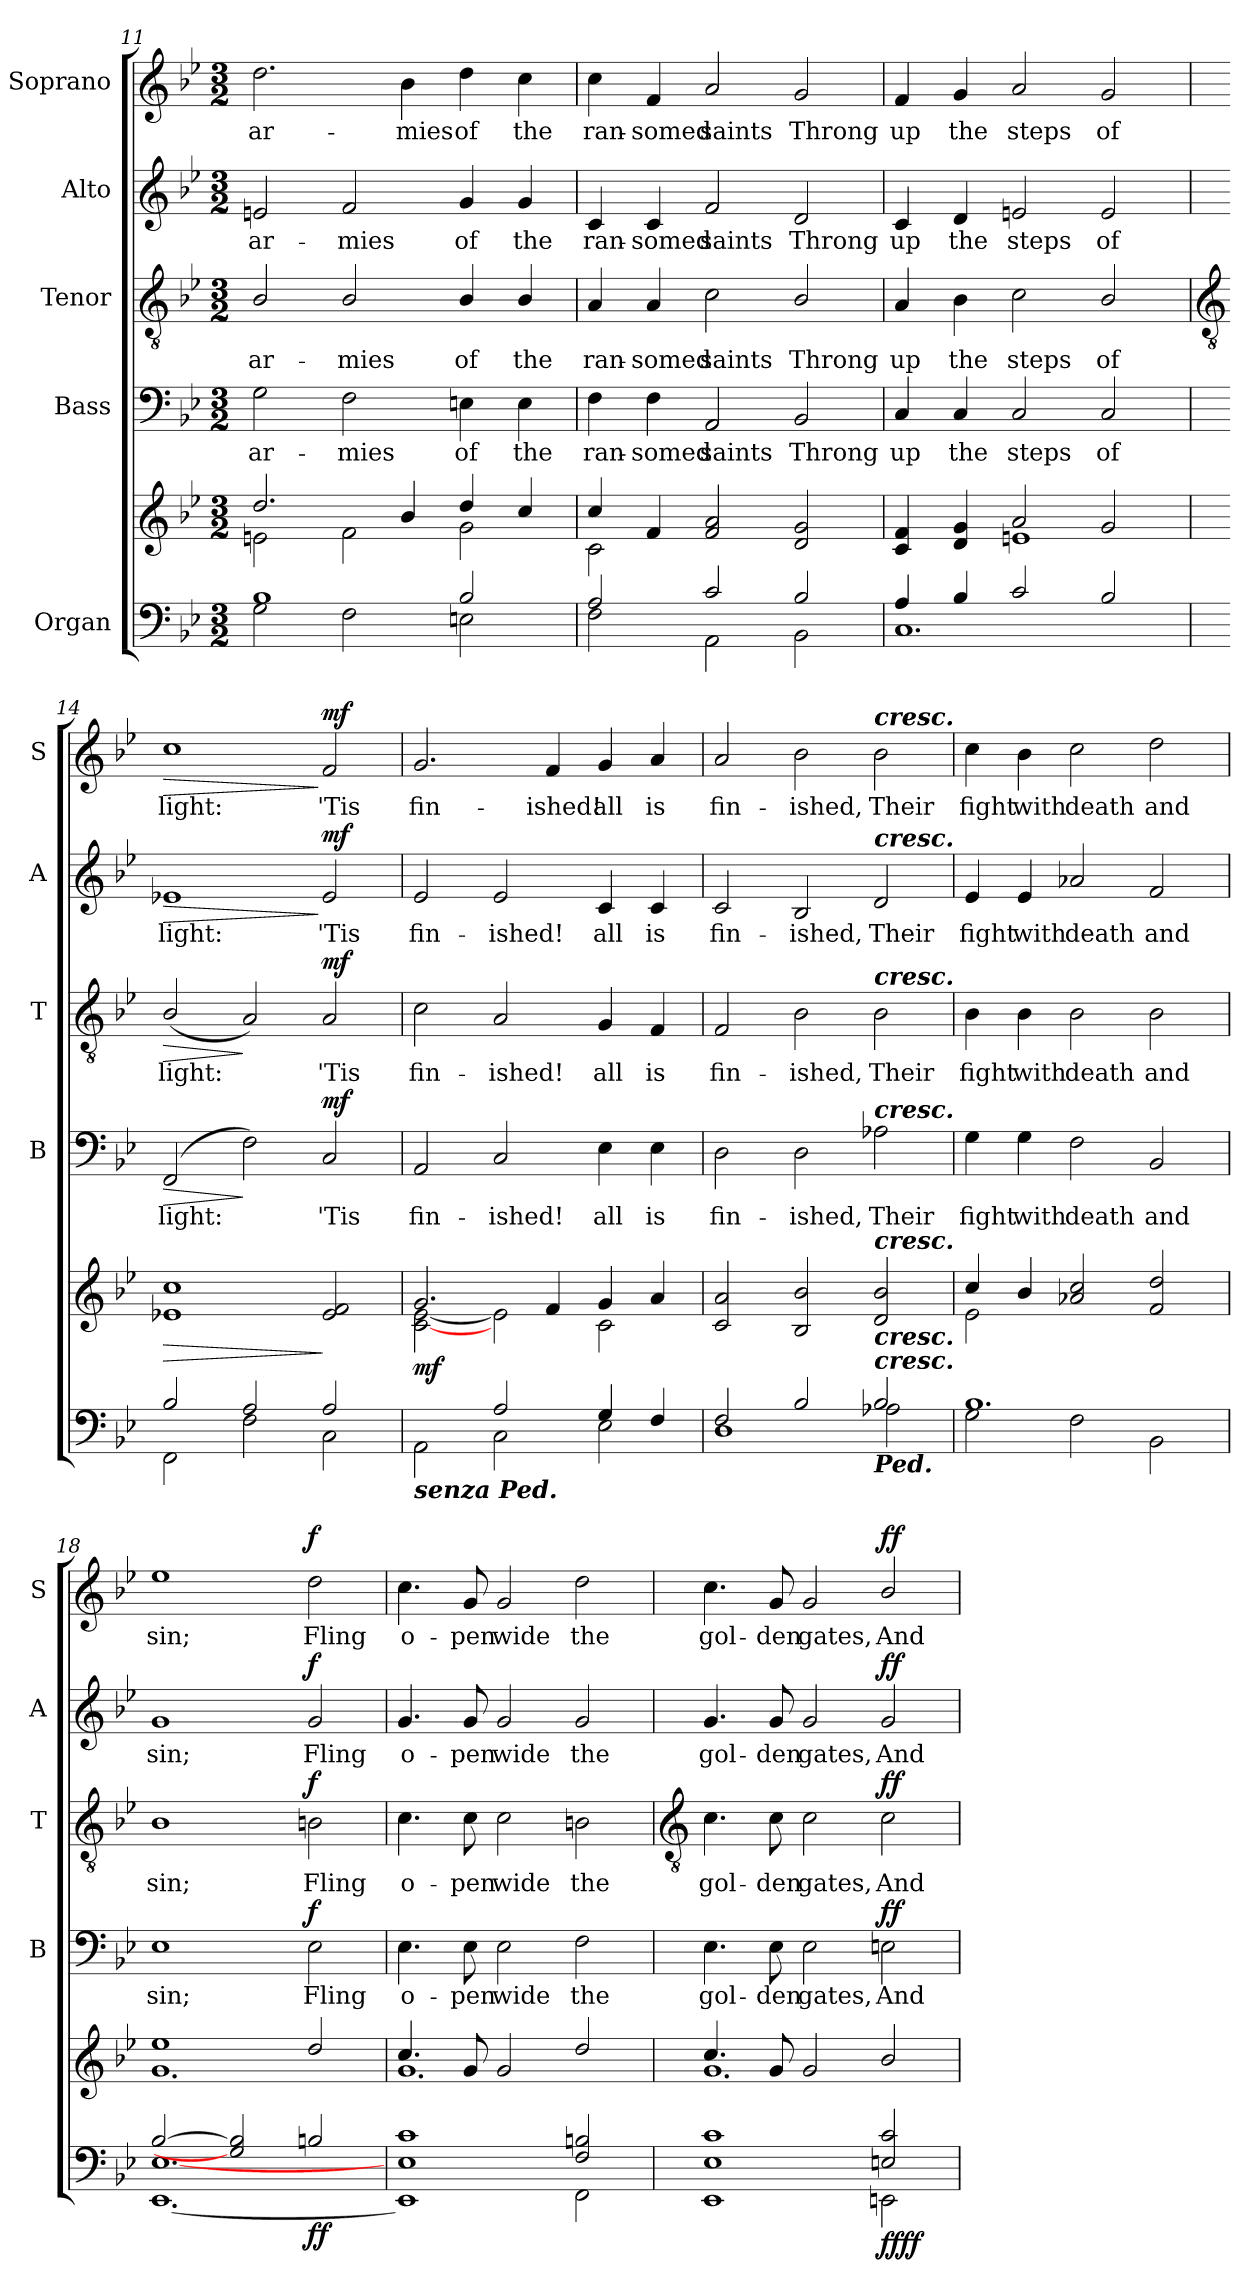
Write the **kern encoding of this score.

**kern	**kern	**dynam	**kern	**text	**dynam	**kern	**text	**dynam	**kern	**text	**dynam	**kern	**text	**dynam
*part5	*part5	*part5	*part4	*part4	*part4	*part3	*part3	*part3	*part2	*part2	*part2	*part1	*part1	*part1
*staff6	*staff5	*staff5/6	*staff4	*staff4	*staff4	*staff3	*staff3	*staff3	*staff2	*staff2	*staff2	*staff1	*staff1	*staff1
*I"Organ	*	*	*I"Bass	*	*	*I"Tenor	*	*	*I"Alto	*	*	*I"Soprano	*	*
*	*	*	*I'B	*	*	*I'T	*	*	*I'A	*	*	*I'S	*	*
*clefF4	*clefG2	*	*clefF4	*	*	*clefGv2	*	*	*clefG2	*	*	*clefG2	*	*
*k[b-e-]	*k[b-e-]	*	*k[b-e-]	*	*	*k[b-e-]	*	*	*k[b-e-]	*	*	*k[b-e-]	*	*
*B-:	*B-:	*	*B-:	*	*	*B-:	*	*	*B-:	*	*	*B-:	*	*
*M3/2	*M3/2	*	*M3/2	*	*	*M3/2	*	*	*M3/2	*	*	*M3/2	*	*
=11	=11	=11	=11	=11	=11	=11	=11	=11	=11	=11	=11	=11	=11	=11
*^	*^	*	*	*	*	*	*	*	*	*	*	*	*	*
!	!	!	!	!	!	!LO:LY:b	!	!	!LO:LY:b	!	!	!LO:LY:b	!	!	!LO:LY:b	!
1B-/	2G\	2.dd/	2en\	.	2G\	ar-	.	2B-/	ar-	.	2en	ar-	.	2.dd	ar-	.
!	!	!	!	!	!	!LO:LY:b	!	!	!LO:LY:b	!	!	!LO:LY:b	!	!	!	!
.	2F\	.	2f\	.	2F\	-mies	.	2B-/	-mies	.	2f	-mies	.	.	.	.
!	!	!	!	!	!	!	!	!	!	!	!	!	!	!	!LO:LY:b	!
.	.	4b-/	.	.	.	.	.	.	.	.	.	.	.	4b-	-mies	.
!	!	!	!	!	!	!LO:LY:b	!	!	!LO:LY:b	!	!	!LO:LY:b	!	!	!LO:LY:b	!
2B-/	2En\	4dd/	2g\	.	4En\	of	.	4B-/	of	.	4g	of	.	4dd	of	.
!	!	!	!	!	!	!LO:LY:b	!	!	!LO:LY:b	!	!	!LO:LY:b	!	!	!LO:LY:b	!
.	.	4cc/	.	.	4E\	the	.	4B-/	the	.	4g	the	.	4cc	the	.
=12	=12	=12	=12	=12	=12	=12	=12	=12	=12	=12	=12	=12	=12	=12	=12	=12
!	!	!	!	!	!	!LO:LY:b	!	!	!LO:LY:b	!	!	!LO:LY:b	!	!	!LO:LY:b	!
2A/	2F\	4cc/	2c\	.	4F	ran-	.	4A	ran-	.	4c	ran-	.	4cc	ran-	.
!	!	!	!	!	!	!LO:LY:b	!	!	!LO:LY:b	!	!	!LO:LY:b	!	!	!LO:LY:b	!
.	.	4f/	.	.	4F	-somed	.	4A	-somed	.	4c	-somed	.	4f	-somed	.
!	!	!	!	!	!	!LO:LY:b	!	!	!LO:LY:b	!	!	!LO:LY:b	!	!	!LO:LY:b	!
2c/	2AA\	2f/ 2a/	1ryy	.	2AA/	saints	.	2c	saints	.	2f	saints	.	2a	saints	.
!	!	!	!	!	!	!LO:LY:b	!	!	!LO:LY:b	!	!	!LO:LY:b	!	!	!LO:LY:b	!
2B-/	2BB-\	2d/ 2g/	.	.	2BB-/	Throng	.	2B-/	Throng	.	2d	Throng	.	2g	Throng	.
=13	=13	=13	=13	=13	=13	=13	=13	=13	=13	=13	=13	=13	=13	=13	=13	=13
!	!	!	!	!	!	!LO:LY:b	!	!	!LO:LY:b	!	!	!LO:LY:b	!	!	!LO:LY:b	!
4A/	1.C\	4c/ 4f/	2ryy	.	4C	up	.	4A	up	.	4c	up	.	4f	up	.
!	!	!	!	!	!	!LO:LY:b	!	!	!LO:LY:b	!	!	!LO:LY:b	!	!	!LO:LY:b	!
4B-/	.	4d/ 4g/	.	.	4C	the	.	4B-	the	.	4d	the	.	4g	the	.
!	!	!	!	!	!	!LO:LY:b	!	!	!LO:LY:b	!	!	!LO:LY:b	!	!	!LO:LY:b	!
2c/	.	2a/	1en\	.	2C	steps	.	2c	steps	.	2en	steps	.	2a	steps	.
!	!	!	!	!	!	!LO:LY:b	!	!	!LO:LY:b	!	!	!LO:LY:b	!	!	!LO:LY:b	!
2B-/	.	2g/	.	.	2C/	of	.	2B-/	of	.	2e	of	.	2g	of	.
!!LO:LB:g=z
=14	=14	=14	=14	=14	=14	=14	=14	=14	=14	=14	=14	=14	=14	=14	=14	=14
*	*	*	*	*	*	*	*	*clefGv2	*	*	*	*	*	*	*	*
!	!	!	!	!LO:HP:b	!	!LO:LY:b	!LO:HP:b	!	!LO:LY:b	!LO:HP:b	!	!LO:LY:b	!LO:HP:b	!	!LO:LY:b	!LO:HP:b
2B-/	2FF\	1e-X/ 1cc/	1.ryy	>	(2FF/	light:	>	(<2B-/	light:	>	1e-X	light:	>	1cc	light:	>
2A/	2F\	.	.	.	2F)	.	]	2A)	.	]	.	.	.	.	.	.
!	!	!	!	!LO:DY:n=1:b=2	!	!LO:LY:b	!	!	!LO:LY:b	!	!	!LO:LY:b	!	!	!LO:LY:b	!
!	!	!	!	!LO:DY:n=2:b=2	!	!	!	!	!	!	!	!	!	!	!	!
!	!	!	!	!LO:DY:n=3:b	!	!	!LO:DY:b	!	!	!LO:DY:b	!	!	!LO:DY:n=1:b	!	!	!LO:DY:n=1:b
2A/	2C\	2e-/ 2f/	.	] mf mf mf	2C	'Tis	mf	2A	'Tis	mf	2e-	'Tis	] mf	2f	'Tis	] mf
=15	=15	=15	=15	=15	=15	=15	=15	=15	=15	=15	=15	=15	=15	=15	=15	=15
!LO:TX:b:Bi:t=senza Ped.	!	!	!	!	!	!	!	!	!	!	!	!	!	!	!	!
!	!	!	!	!LO:DY:b	!	!LO:LY:b	!	!	!LO:LY:b	!	!	!LO:LY:b	!	!	!LO:LY:b	!
2ryy	2AA\	2.g/	[2c\ [2e-\	mf	2AA	fin-	.	2c	fin-	.	2e-	fin-	.	2.g	fin-	.
!	!	!	!	!	!	!LO:LY:b	!	!	!LO:LY:b	!	!	!LO:LY:b	!	!	!	!
2A/	2C\	.	2e-\]	.	2C	-ished!	.	2A	-ished!	.	2e-	-ished!	.	.	.	.
!	!	!	!	!	!	!	!	!	!	!	!	!	!	!	!LO:LY:b	!
.	.	4f/	.	.	.	.	.	.	.	.	.	.	.	4f	-ished!	.
!	!	!	!	!	!	!LO:LY:b	!	!	!LO:LY:b	!	!	!LO:LY:b	!	!	!LO:LY:b	!
4G/	2E-\	4g/	2c\	.	4E-	all	.	4G	all	.	4c	all	.	4g	all	.
!	!	!	!	!	!	!LO:LY:b	!	!	!LO:LY:b	!	!	!LO:LY:b	!	!	!LO:LY:b	!
4F/	.	4a/	.	.	4E-	is	.	4F	is	.	4c	is	.	4a	is	.
=16	=16	=16	=16	=16	=16	=16	=16	=16	=16	=16	=16	=16	=16	=16	=16	=16
!	!	!	!	!	!	!LO:LY:b	!	!	!LO:LY:b	!	!	!LO:LY:b	!	!	!LO:LY:b	!
2F/	1D\	2c/ 2a/	1.ryy	.	2D	fin-	.	2F	fin-	.	2c	fin-	.	2a	fin-	.
!	!	!	!	!	!	!LO:LY:b	!	!	!LO:LY:b	!	!	!LO:LY:b	!	!	!LO:LY:b	!
2B-/	.	2B-/ 2b-/	.	.	2D	-ished,	.	2B-	-ished,	.	2B-	-ished,	.	2b-	-ished,	.
!	!	!	!	!	!	!	!	!	!	!	!	!	!	!LO:TX:a:Bi:t=cresc.	!	!
!	!	!	!	!	!	!	!	!	!	!	!LO:TX:a:Bi:t=cresc.	!	!	!	!	!
!	!	!	!	!	!	!	!	!LO:TX:a:Bi:t=cresc.	!	!	!	!	!	!	!	!
!	!	!	!	!	!LO:TX:a:Bi:t=cresc.	!	!	!	!	!	!	!	!	!	!	!
!	!	!LO:TX:a:Bi:t=cresc.	!	!	!	!	!	!	!	!	!	!	!	!	!	!
!LO:TX:a:Bi:t=cresc.	!	!	!	!	!	!	!	!	!	!	!	!	!	!	!	!
!LO:TX:a:Bi:t=cresc.	!	!	!	!	!	!	!	!	!	!	!	!	!	!	!	!
!LO:TX:b:Bi:t=Ped.	!	!	!	!	!	!	!	!	!	!	!	!	!	!	!	!
!	!	!	!	!	!	!LO:LY:b	!	!	!LO:LY:b	!	!	!LO:LY:b	!	!	!LO:LY:b	!
2B-/	2A-X\	2d/ 2b-/	.	.	2A-X	Their	.	2B-	Their	.	2d	Their	.	2b-	Their	.
=17	=17	=17	=17	=17	=17	=17	=17	=17	=17	=17	=17	=17	=17	=17	=17	=17
!	!	!	!	!	!	!LO:LY:b	!	!	!LO:LY:b	!	!	!LO:LY:b	!	!	!LO:LY:b	!
1.B-/	2G\	4cc/	2e-\	.	4G	fight	.	4B-	fight	.	4e-	fight	.	4cc	fight	.
!	!	!	!	!	!	!LO:LY:b	!	!	!LO:LY:b	!	!	!LO:LY:b	!	!	!LO:LY:b	!
.	.	4b-/	.	.	4G	with	.	4B-	with	.	4e-	with	.	4b-	with	.
!	!	!	!	!	!	!LO:LY:b	!	!	!LO:LY:b	!	!	!LO:LY:b	!	!	!LO:LY:b	!
.	2F\	2a-X/ 2cc/	1ryy	.	2F	death	.	2B-	death	.	2a-X	death	.	2cc	death	.
!	!	!	!	!	!	!LO:LY:b	!	!	!LO:LY:b	!	!	!LO:LY:b	!	!	!LO:LY:b	!
.	2BB-\	2f/ 2dd/	.	.	2BB-	and	.	2B-	and	.	2f	and	.	2dd	and	.
=18	=18	=18	=18	=18	=18	=18	=18	=18	=18	=18	=18	=18	=18	=18	=18	=18
!	!	!	!	!	!	!LO:LY:b	!	!	!LO:LY:b	!	!	!LO:LY:b	!	!	!LO:LY:b	!
[2B-/	[1.EE-\ [1.E-\	1ee-/	1.g\	.	1E-	sin;	.	1B-	sin;	.	1g	sin;	.	1ee-	sin;	.
2G/] 2B-/]	.	.	.	.	.	.	.	.	.	.	.	.	.	.	.	.
!	!	!	!	!LO:DY:b=2	!	!LO:LY:b	!	!	!LO:LY:b	!	!	!LO:LY:b	!	!	!LO:LY:b	!
!	!	!	!	!LO:DY:n=1:b	!	!	!LO:DY:b	!	!	!LO:DY:b	!	!	!LO:DY:b	!	!	!LO:DY:b
2Bn/	.	2dd/	.	f f	2E-	Fling	f	2Bn	Fling	f	2g	Fling	f	2dd	Fling	f
=19	=19	=19	=19	=19	=19	=19	=19	=19	=19	=19	=19	=19	=19	=19	=19	=19
!	!	!	!	!	!	!LO:LY:b	!	!	!LO:LY:b	!	!	!LO:LY:b	!	!	!LO:LY:b	!
1E-/ 1c/	1EE-\]	4.cc/	1.g\	.	4.E-	o-	.	4.c	o-	.	4.g	o-	.	4.cc	o-	.
!	!	!	!	!	!	!LO:LY:b	!	!	!LO:LY:b	!	!	!LO:LY:b	!	!	!LO:LY:b	!
.	.	8g/	.	.	8E-	-pen	.	8c	-pen	.	8g	-pen	.	8g	-pen	.
!	!	!	!	!	!	!LO:LY:b	!	!	!LO:LY:b	!	!	!LO:LY:b	!	!	!LO:LY:b	!
.	.	2g/	.	.	2E-	wide	.	2c	wide	.	2g	wide	.	2g	wide	.
!	!	!	!	!	!	!LO:LY:b	!	!	!LO:LY:b	!	!	!LO:LY:b	!	!	!LO:LY:b	!
2F/ 2Bn/	2FF\	2dd/	.	.	2F	the	.	2Bn	the	.	2g	the	.	2dd	the	.
!!LO:LB:g=z
=20	=20	=20	=20	=20	=20	=20	=20	=20	=20	=20	=20	=20	=20	=20	=20	=20
*	*	*	*	*	*	*	*	*clefGv2	*	*	*	*	*	*	*	*
!	!	!	!	!	!	!LO:LY:b	!	!	!LO:LY:b	!	!	!LO:LY:b	!	!	!LO:LY:b	!
1E-/ 1c/	1EE-\	4.cc/	1.g\	.	4.E-	gol-	.	4.c	gol-	.	4.g	gol-	.	4.cc	gol-	.
!	!	!	!	!	!	!LO:LY:b	!	!	!LO:LY:b	!	!	!LO:LY:b	!	!	!LO:LY:b	!
.	.	8g/	.	.	8E-	-den	.	8c	-den	.	8g	-den	.	8g	-den	.
!	!	!	!	!	!	!LO:LY:b	!	!	!LO:LY:b	!	!	!LO:LY:b	!	!	!LO:LY:b	!
.	.	2g/	.	.	2E-	gates,	.	2c	gates,	.	2g	gates,	.	2g	gates,	.
!	!	!	!	!LO:DY:b=2	!	!LO:LY:b	!	!	!LO:LY:b	!	!	!LO:LY:b	!	!	!LO:LY:b	!
!	!	!	!	!LO:DY:n=1:b	!	!	!LO:DY:b	!	!	!LO:DY:b	!	!	!LO:DY:b	!	!	!LO:DY:b
2En/ 2c/	2EEn\	2b-/	.	ff ff	2En	And	ff	2c	And	ff	2g	And	ff	2b-/	And	ff
*v	*v	*	*	*	*	*	*	*	*	*	*	*	*	*	*	*
*	*v	*v	*	*	*	*	*	*	*	*	*	*	*	*	*
=	=	=	=	=	=	=	=	=	=	=	=	=	=	=
*-	*-	*-	*-	*-	*-	*-	*-	*-	*-	*-	*-	*-	*-	*-
